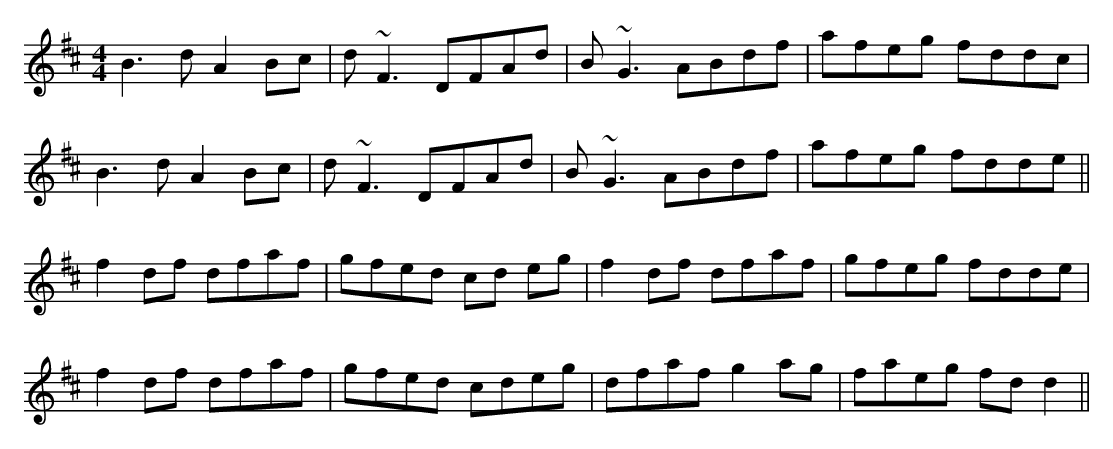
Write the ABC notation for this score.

X:1
M:4/4
K:D
B3 d A2 Bc|d ~F3 DFAd|B ~G3 ABdf|afeg fddc|
B3 d A2 Bc|d ~F3 DFAd|B ~G3 ABdf|afeg fdde||
f2 df dfaf|gfed cd eg|f2 df dfaf|gfeg fdde|
f2 df dfaf|gfed cdeg|dfaf g2 ag|faeg fdd2||
